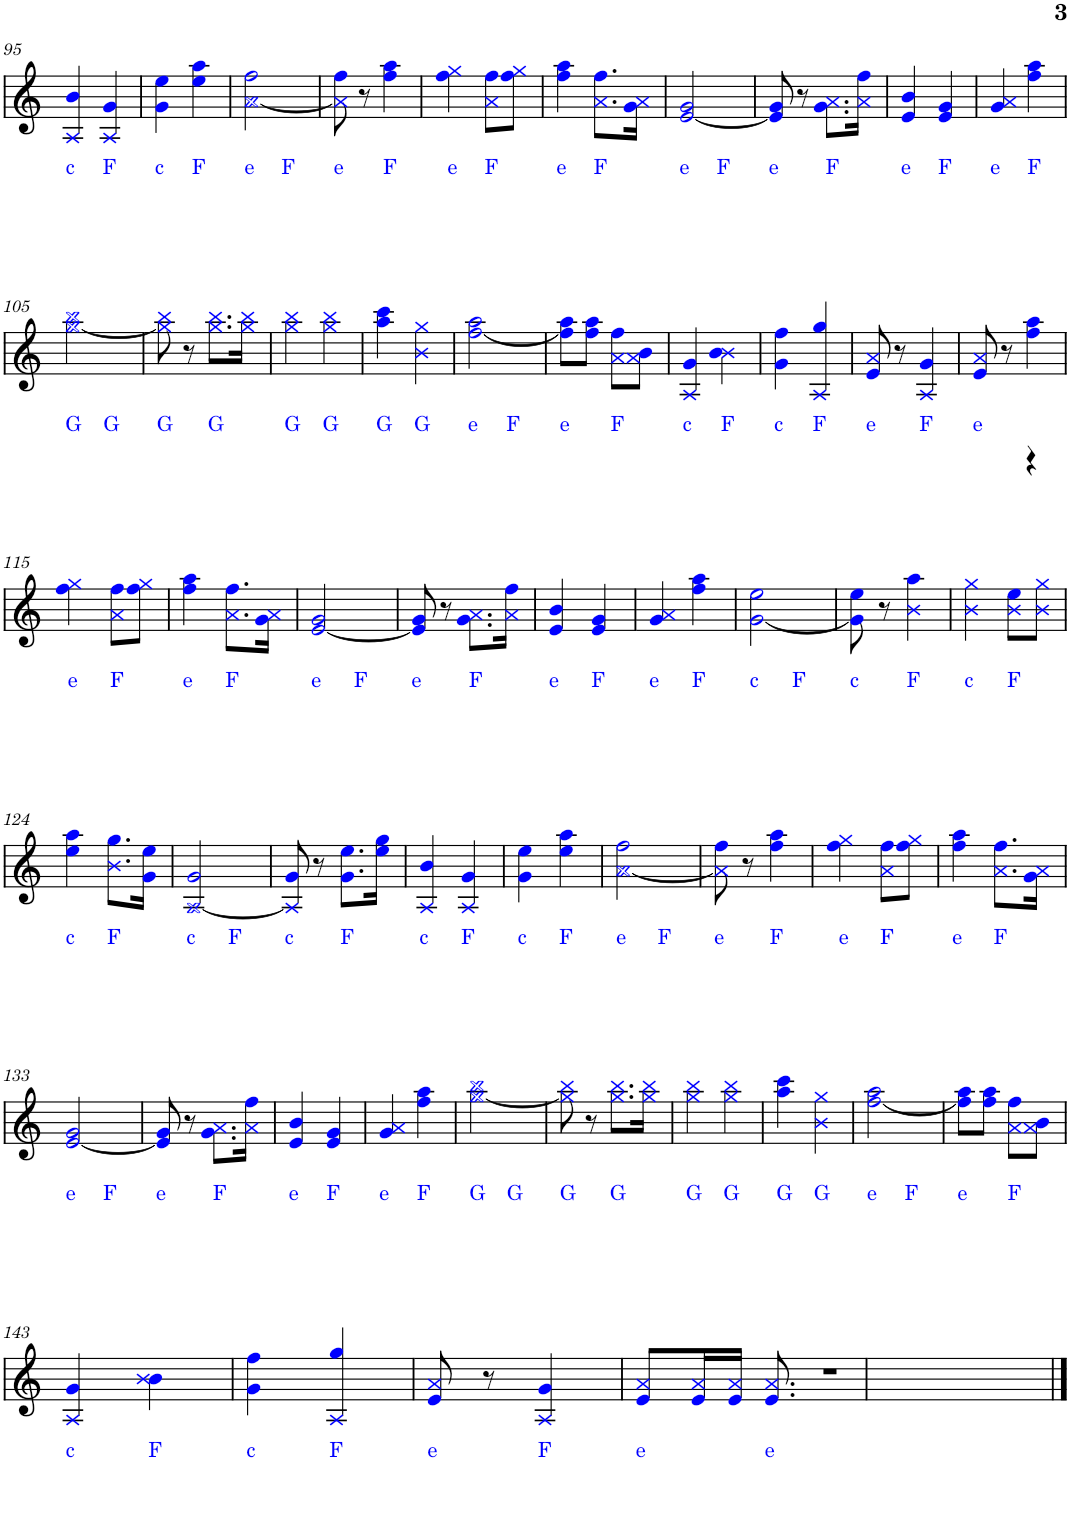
**kern	**kern	**kern
*part3	*part2	*part1
*staff3	*staff2	*staff1
*I"Akkordeon	*I"Akkordeon	*I"Akkordeon
!!LO:PB:g=z
*clefG2	*clefF4	*clefG2
*k[]	*k[]	*k[]
*M2/4	*M2/4	*M2/4
=95	=95	=95
!LO:TX:a:color=#0000FF:t=c	!	!
4ryy	8D'	4Ai/ 4bi/
.	8r	.
!LO:TX:a:color=#0000FF:t=F	!	!
4ryy	8GG'	4Ai/ 4gi/
.	8r	.
=96	=96	=96
!LO:TX:a:color=#0000FF:t=c	!	!
4ryy	8D'	4gi\ 4eei\
.	8r	.
!LO:TX:a:color=#0000FF:t=F	!	!
4ryy	8GG'	4eei\ 4aai\
.	8r	.
=97	=97	=97
!LO:TX:a:color=#0000FF:t=e	!	!
4ryy	8C'	[2ai\ 2ffi\
.	8r	.
!LO:TX:a:color=#0000FF:t=F	!	!
4ryy	8GG'	.
.	8r	.
=98	=98	=98
!LO:TX:a:color=#0000FF:t=e	!	!
4ryy	8C'	8ai\] 8ffi\
.	8r	8r
!LO:TX:a:color=#0000FF:t=F	!	!
4ryy	8GG'	4ffi\ 4aai\
.	8r	.
=99	=99	=99
!LO:TX:a:color=#0000FF:t=e	!	!
4ryy	8C'	4ffi\ 4ggi\
.	8r	.
!LO:TX:a:color=#0000FF:t=F	!	!
4ryy	8GG'	8ai\ 8ffi\L
.	8r	8ffi\ 8ggi\J
=100	=100	=100
!LO:TX:a:color=#0000FF:t=e	!	!
4ryy	8C'	4ffi\ 4aai\
.	8r	.
!LO:TX:a:color=#0000FF:t=F	!	!
4ryy	8GG'	8.ai\ 8.ffi\L
.	8r	.
.	.	16gi\ 16ai\Jk
=101	=101	=101
!LO:TX:a:color=#0000FF:t=e	!	!
4ryy	8C'	[2ei/ 2gi/
.	8r	.
!LO:TX:a:color=#0000FF:t=F	!	!
4ryy	8GG'	.
.	8r	.
=102	=102	=102
!LO:TX:a:color=#0000FF:t=e	!	!
4ryy	8C'	8ei/] 8gi/
.	8r	8r
!LO:TX:a:color=#0000FF:t=F	!	!
4ryy	8GG'	8.gi\ 8.ai\L
.	8r	.
.	.	16ai\ 16ffi\Jk
=103	=103	=103
!LO:TX:a:color=#0000FF:t=e	!	!
4ryy	8C'	4ei/ 4bi/
.	8r	.
!LO:TX:a:color=#0000FF:t=F	!	!
4ryy	8GG'	4ei/ 4gi/
.	8r	.
=104	=104	=104
!LO:TX:a:color=#0000FF:t=e	!	!
4ryy	8C'	4gi/ 4ai/
.	8r	.
!LO:TX:a:color=#0000FF:t=F	!	!
4ryy	8GG'	4ffi\ 4aai\
.	8r	.
!!LO:LB:g=z
=105	=105	=105
!LO:TX:a:color=#0000FF:t=G	!	!
4ryy	8FF'	[2ggi\ 2bbi\
.	8r	.
!LO:TX:a:color=#0000FF:t=G	!	!
4ryy	8FF'	.
.	8r	.
=106	=106	=106
!LO:TX:a:color=#0000FF:t=G	!	!
4ryy	8FF'	8ggi\] 8bbi\
.	8r	8r
!LO:TX:a:color=#0000FF:t=G	!	!
4ryy	8FF'	8.ggi\ 8.bbi\L
.	8r	.
.	.	16ggi\ 16bbi\Jk
=107	=107	=107
!LO:TX:a:color=#0000FF:t=G	!	!
4ryy	8FF'	4ggi\ 4bbi\
.	8r	.
!LO:TX:a:color=#0000FF:t=G	!	!
4ryy	8FF'	4ggi\ 4bbi\
.	8r	.
=108	=108	=108
!LO:TX:a:color=#0000FF:t=G	!	!
4ryy	8FF'	4aai\ 4ccci\
.	8r	.
!LO:TX:a:color=#0000FF:t=G	!	!
4ryy	8FF'	4bi\ 4ggi\
.	8r	.
=109	=109	=109
!LO:TX:a:color=#0000FF:t=e	!	!
4ryy	8C'	[2ffi\ 2aai\
.	8r	.
!LO:TX:a:color=#0000FF:t=F	!	!
4ryy	8GG'	.
.	8r	.
=110	=110	=110
!LO:TX:a:color=#0000FF:t=e	!	!
4ryy	8C'	8ffi\] 8aai\L
.	8r	8ffi\ 8aai\J
!LO:TX:a:color=#0000FF:t=F	!	!
4ryy	8GG'	8ai\ 8ffi\L
.	8r	8ai\ 8bi\J
=111	=111	=111
!LO:TX:a:color=#0000FF:t=c	!	!
4ryy	8D'	4Ai/ 4gi/
.	8r	.
!LO:TX:a:color=#0000FF:t=F	!	!
4ryy	8GG'	4bi\ 4bi\
.	8r	.
=112	=112	=112
!LO:TX:a:color=#0000FF:t=c	!	!
4ryy	8D'	4gi\ 4ffi\
.	8r	.
!LO:TX:a:color=#0000FF:t=F	!	!
4ryy	8GG'	4Ai/ 4ggi/
.	8r	.
=113	=113	=113
!LO:TX:a:color=#0000FF:t=e	!	!
4ryy	8C'	8ei/ 8ai/
.	8r	8r
!LO:TX:a:color=#0000FF:t=F	!	!
4ryy	8GG'	4Ai/ 4gi/
.	8r	.
=114	=114	=114
!LO:TX:a:color=#0000FF:t=e	!	!
4ryy	8C'	8ei/ 8ai/
!	!LO:N:vis=4	!
.	4.r	8r
4r	.	4ffi\ 4aai\
!!LO:LB:g=z
=115	=115	=115
!LO:TX:a:color=#0000FF:t=e	!	!
4ryy	8C'	4ffi\ 4ggi\
.	8r	.
!LO:TX:a:color=#0000FF:t=F	!	!
4ryy	8GG'	8ai\ 8ffi\L
.	8r	8ffi\ 8ggi\J
=116	=116	=116
!LO:TX:a:color=#0000FF:t=e	!	!
4ryy	8C'	4ffi\ 4aai\
.	8r	.
!LO:TX:a:color=#0000FF:t=F	!	!
4ryy	8GG'	8.ai\ 8.ffi\L
.	8r	.
.	.	16gi\ 16ai\Jk
=117	=117	=117
!LO:TX:a:color=#0000FF:t=e	!	!
4ryy	8C'	[2ei/ 2gi/
.	8r	.
!LO:TX:a:color=#0000FF:t=F	!	!
4ryy	8GG'	.
.	8r	.
=118	=118	=118
!LO:TX:a:color=#0000FF:t=e	!	!
4ryy	8C'	8ei/] 8gi/
.	8r	8r
!LO:TX:a:color=#0000FF:t=F	!	!
4ryy	8GG'	8.gi\ 8.ai\L
.	8r	.
.	.	16ai\ 16ffi\Jk
=119	=119	=119
!LO:TX:a:color=#0000FF:t=e	!	!
4ryy	8C'	4ei/ 4bi/
.	8r	.
!LO:TX:a:color=#0000FF:t=F	!	!
4ryy	8GG'	4ei/ 4gi/
.	8r	.
=120	=120	=120
!LO:TX:a:color=#0000FF:t=e	!	!
4ryy	8C'	4gi/ 4ai/
.	8r	.
!LO:TX:a:color=#0000FF:t=F	!	!
4ryy	8GG'	4ffi\ 4aai\
.	8r	.
=121	=121	=121
!LO:TX:a:color=#0000FF:t=c	!	!
4ryy	8D'	[2gi\ 2eei\
.	8r	.
!LO:TX:a:color=#0000FF:t=F	!	!
4ryy	8GG'	.
.	8r	.
=122	=122	=122
!LO:TX:a:color=#0000FF:t=c	!	!
4ryy	8D'	8gi\] 8eei\
.	8r	8r
!LO:TX:a:color=#0000FF:t=F	!	!
4ryy	8GG'	4bi\ 4aai\
.	8r	.
=123	=123	=123
!LO:TX:a:color=#0000FF:t=c	!	!
4ryy	8D'	4bi\ 4ggi\
.	8r	.
!LO:TX:a:color=#0000FF:t=F	!	!
4ryy	8GG'	8bi\ 8eei\L
.	8r	8bi\ 8ggi\J
!!LO:LB:g=z
=124	=124	=124
!LO:TX:a:color=#0000FF:t=c	!	!
4ryy	8D'	4eei\ 4aai\
.	8r	.
!LO:TX:a:color=#0000FF:t=F	!	!
4ryy	8GG'	8.bi\ 8.ggi\L
.	8r	.
.	.	16gi\ 16eei\Jk
=125	=125	=125
!LO:TX:a:color=#0000FF:t=c	!	!
4ryy	8D'	[2Ai/ 2gi/
.	8r	.
!LO:TX:a:color=#0000FF:t=F	!	!
4ryy	8GG'	.
.	8r	.
=126	=126	=126
!LO:TX:a:color=#0000FF:t=c	!	!
4ryy	8D'	8Ai/] 8gi/
.	8r	8r
!LO:TX:a:color=#0000FF:t=F	!	!
4ryy	8GG'	8.gi\ 8.eei\L
.	8r	.
.	.	16eei\ 16ggi\Jk
=127	=127	=127
!LO:TX:a:color=#0000FF:t=c	!	!
4ryy	8D'	4Ai/ 4bi/
.	8r	.
!LO:TX:a:color=#0000FF:t=F	!	!
4ryy	8GG'	4Ai/ 4gi/
.	8r	.
=128	=128	=128
!LO:TX:a:color=#0000FF:t=c	!	!
4ryy	8D'	4gi\ 4eei\
.	8r	.
!LO:TX:a:color=#0000FF:t=F	!	!
4ryy	8GG'	4eei\ 4aai\
.	8r	.
=129	=129	=129
!LO:TX:a:color=#0000FF:t=e	!	!
4ryy	8C'	[2ai\ 2ffi\
.	8r	.
!LO:TX:a:color=#0000FF:t=F	!	!
4ryy	8GG'	.
.	8r	.
=130	=130	=130
!LO:TX:a:color=#0000FF:t=e	!	!
4ryy	8C'	8ai\] 8ffi\
.	8r	8r
!LO:TX:a:color=#0000FF:t=F	!	!
4ryy	8GG'	4ffi\ 4aai\
.	8r	.
=131	=131	=131
!LO:TX:a:color=#0000FF:t=e	!	!
4ryy	8C'	4ffi\ 4ggi\
.	8r	.
!LO:TX:a:color=#0000FF:t=F	!	!
4ryy	8GG'	8ai\ 8ffi\L
.	8r	8ffi\ 8ggi\J
=132	=132	=132
!LO:TX:a:color=#0000FF:t=e	!	!
4ryy	8C'	4ffi\ 4aai\
.	8r	.
!LO:TX:a:color=#0000FF:t=F	!	!
4ryy	8GG'	8.ai\ 8.ffi\L
.	8r	.
.	.	16gi\ 16ai\Jk
!!LO:LB:g=z
=133	=133	=133
!LO:TX:a:color=#0000FF:t=e	!	!
4ryy	8C'	[2ei/ 2gi/
.	8r	.
!LO:TX:a:color=#0000FF:t=F	!	!
4ryy	8GG'	.
.	8r	.
=134	=134	=134
!LO:TX:a:color=#0000FF:t=e	!	!
4ryy	8C'	8ei/] 8gi/
.	8r	8r
!LO:TX:a:color=#0000FF:t=F	!	!
4ryy	8GG'	8.gi\ 8.ai\L
.	8r	.
.	.	16ai\ 16ffi\Jk
=135	=135	=135
!LO:TX:a:color=#0000FF:t=e	!	!
4ryy	8C'	4ei/ 4bi/
.	8r	.
!LO:TX:a:color=#0000FF:t=F	!	!
4ryy	8GG'	4ei/ 4gi/
.	8r	.
=136	=136	=136
!LO:TX:a:color=#0000FF:t=e	!	!
4ryy	8C'	4gi/ 4ai/
.	8r	.
!LO:TX:a:color=#0000FF:t=F	!	!
4ryy	8GG'	4ffi\ 4aai\
.	8r	.
=137	=137	=137
!LO:TX:a:color=#0000FF:t=G	!	!
4ryy	8FF'	[2ggi\ 2bbi\
.	8r	.
!LO:TX:a:color=#0000FF:t=G	!	!
4ryy	8FF'	.
.	8r	.
=138	=138	=138
!LO:TX:a:color=#0000FF:t=G	!	!
4ryy	8FF'	8ggi\] 8bbi\
.	8r	8r
!LO:TX:a:color=#0000FF:t=G	!	!
4ryy	8FF'	8.ggi\ 8.bbi\L
.	8r	.
.	.	16ggi\ 16bbi\Jk
=139	=139	=139
!LO:TX:a:color=#0000FF:t=G	!	!
4ryy	8FF'	4ggi\ 4bbi\
.	8r	.
!LO:TX:a:color=#0000FF:t=G	!	!
4ryy	8FF'	4ggi\ 4bbi\
.	8r	.
=140	=140	=140
!LO:TX:a:color=#0000FF:t=G	!	!
4ryy	8FF'	4aai\ 4ccci\
.	8r	.
!LO:TX:a:color=#0000FF:t=G	!	!
4ryy	8FF'	4bi\ 4ggi\
.	8r	.
=141	=141	=141
!LO:TX:a:color=#0000FF:t=e	!	!
4ryy	8C'	[2ffi\ 2aai\
.	8r	.
!LO:TX:a:color=#0000FF:t=F	!	!
4ryy	8GG'	.
.	8r	.
=142	=142	=142
!LO:TX:a:color=#0000FF:t=e	!	!
4ryy	8C'	8ffi\] 8aai\L
.	8r	8ffi\ 8aai\J
!LO:TX:a:color=#0000FF:t=F	!	!
4ryy	8GG'	8ai\ 8ffi\L
.	8r	8ai\ 8bi\J
!!LO:LB:g=z
=143	=143	=143
!LO:TX:a:color=#0000FF:t=c	!	!
4ryy	8D'	4Ai/ 4gi/
.	8r	.
!LO:TX:a:color=#0000FF:t=F	!	!
4ryy	8GG'	4bi\ 4bi\
.	8r	.
=144	=144	=144
!LO:TX:a:color=#0000FF:t=c	!	!
4ryy	8D'	4gi\ 4ffi\
.	8r	.
!LO:TX:a:color=#0000FF:t=F	!	!
4ryy	8GG'	4Ai/ 4ggi/
.	8r	.
=145	=145	=145
!LO:TX:a:color=#0000FF:t=e	!	!
4ryy	8C'	8ei/ 8ai/
.	8r	8r
!LO:TX:a:color=#0000FF:t=F	!	!
4ryy	8GG'	4Ai/ 4gi/
.	8r	.
=146	=146	=146
!LO:TX:a:color=#0000FF:t=e	!	!
4ryy	8C'	8ei/ 8ai/L
.	8r	16ei/ 16ai/L
.	.	16ei/ 16ai/JJ
!LO:TX:a:color=#0000FF:t=e	!	!
4ryy	8C'	8.ei/ 8.ai/
.	8r	.
.	.	16r
=147	=147	=147
2ryy	2r	2r
4..ryy	4.r	4..r
.	16ryy	.
==	==	==
*-	*-	*-
